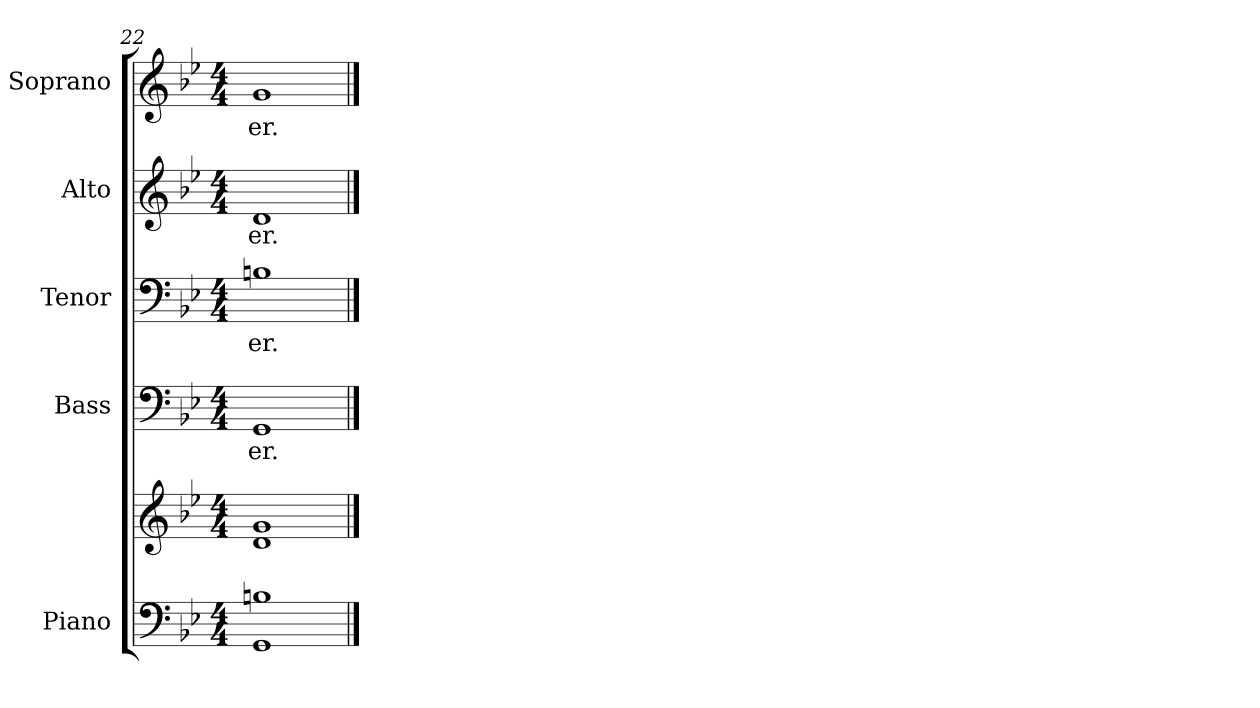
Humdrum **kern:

**kern	**kern	**kern	**text	**kern	**text	**kern	**text	**kern	**text
*part5	*part5	*part4	*part4	*part3	*part3	*part2	*part2	*part1	*part1
*staff6	*staff5	*staff4	*staff4	*staff3	*staff3	*staff2	*staff2	*staff1	*staff1
*I"Piano	*	*I"Bass	*	*I"Tenor	*	*I"Alto	*	*I"Soprano	*
*I'Pno.	*	*I'B.	*	*I'T.	*	*I'A.	*	*I'S.	*
!!LO:PB:g=z
*clefF4	*clefG2	*clefF4	*	*clefF4	*	*clefG2	*	*clefG2	*
*k[b-e-]	*k[b-e-]	*k[b-e-]	*	*k[b-e-]	*	*k[b-e-]	*	*k[b-e-]	*
*g:	*g:	*g:	*	*g:	*	*g:	*	*g:	*
*M4/4	*M4/4	*M4/4	*	*M4/4	*	*M4/4	*	*M4/4	*
=22	=22	=22	=22	=22	=22	=22	=22	=22	=22
!	!	!	!LO:LY:b:color=#000000	!	!	!	!	!	!
!	!	!	!	!	!LO:LY:b:color=#000000	!	!	!	!
!	!	!	!	!	!	!	!LO:LY:b:color=#000000	!	!
!	!	!	!	!	!	!	!	!	!LO:LY:b:color=#000000
1GGi 1Bni	1di 1gi	1GGi	-er.	1Bni	-er.	1di	-er.	1gi	-er.
==	==	==	==	==	==	==	==	==	==
*-	*-	*-	*-	*-	*-	*-	*-	*-	*-
